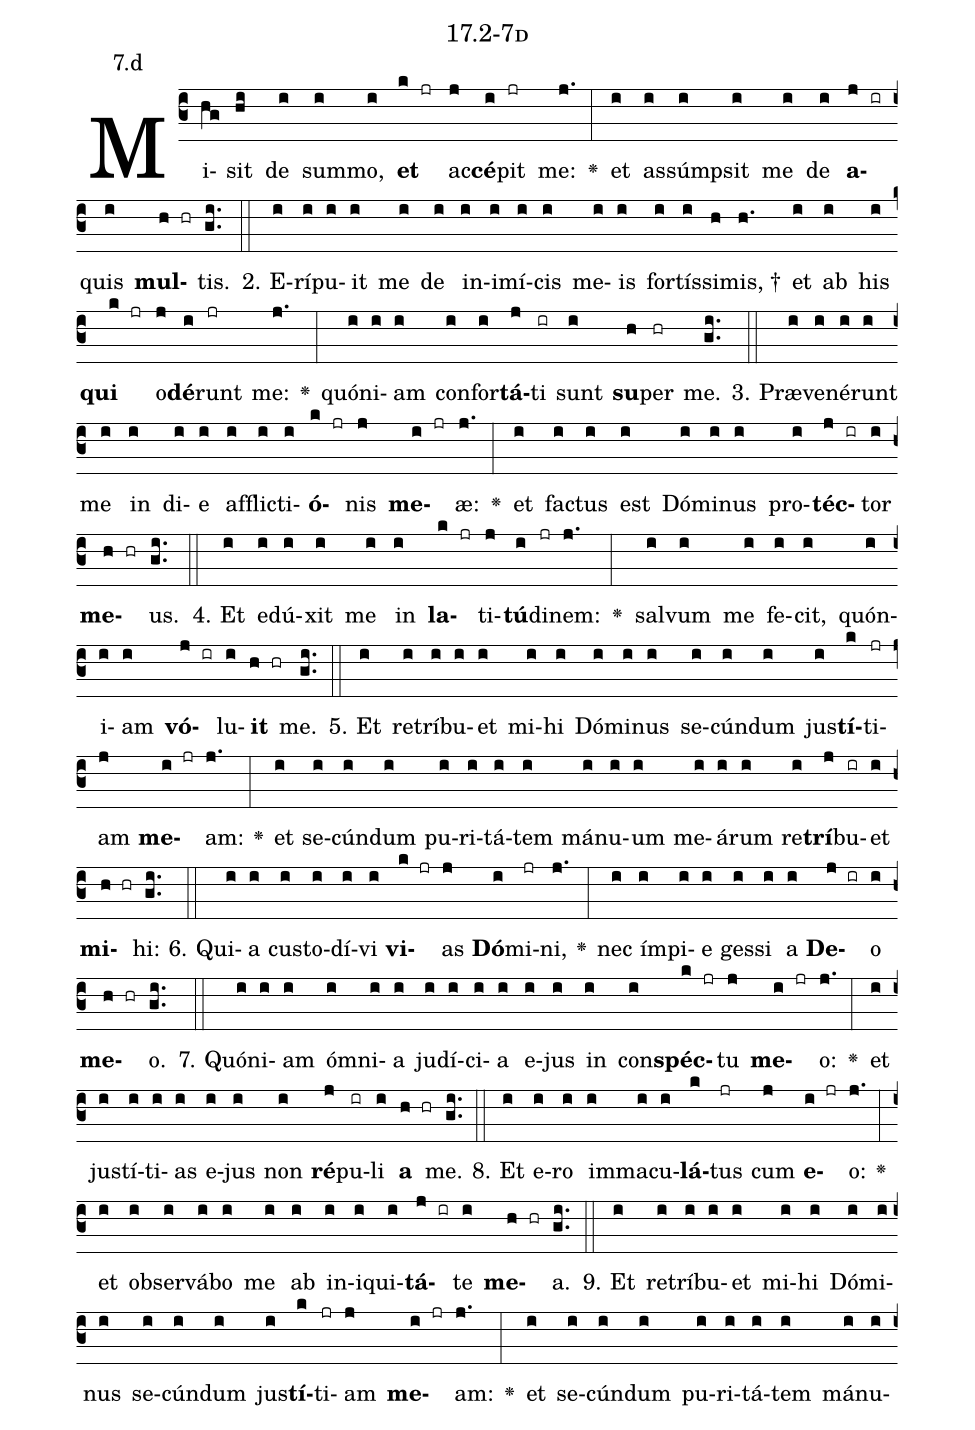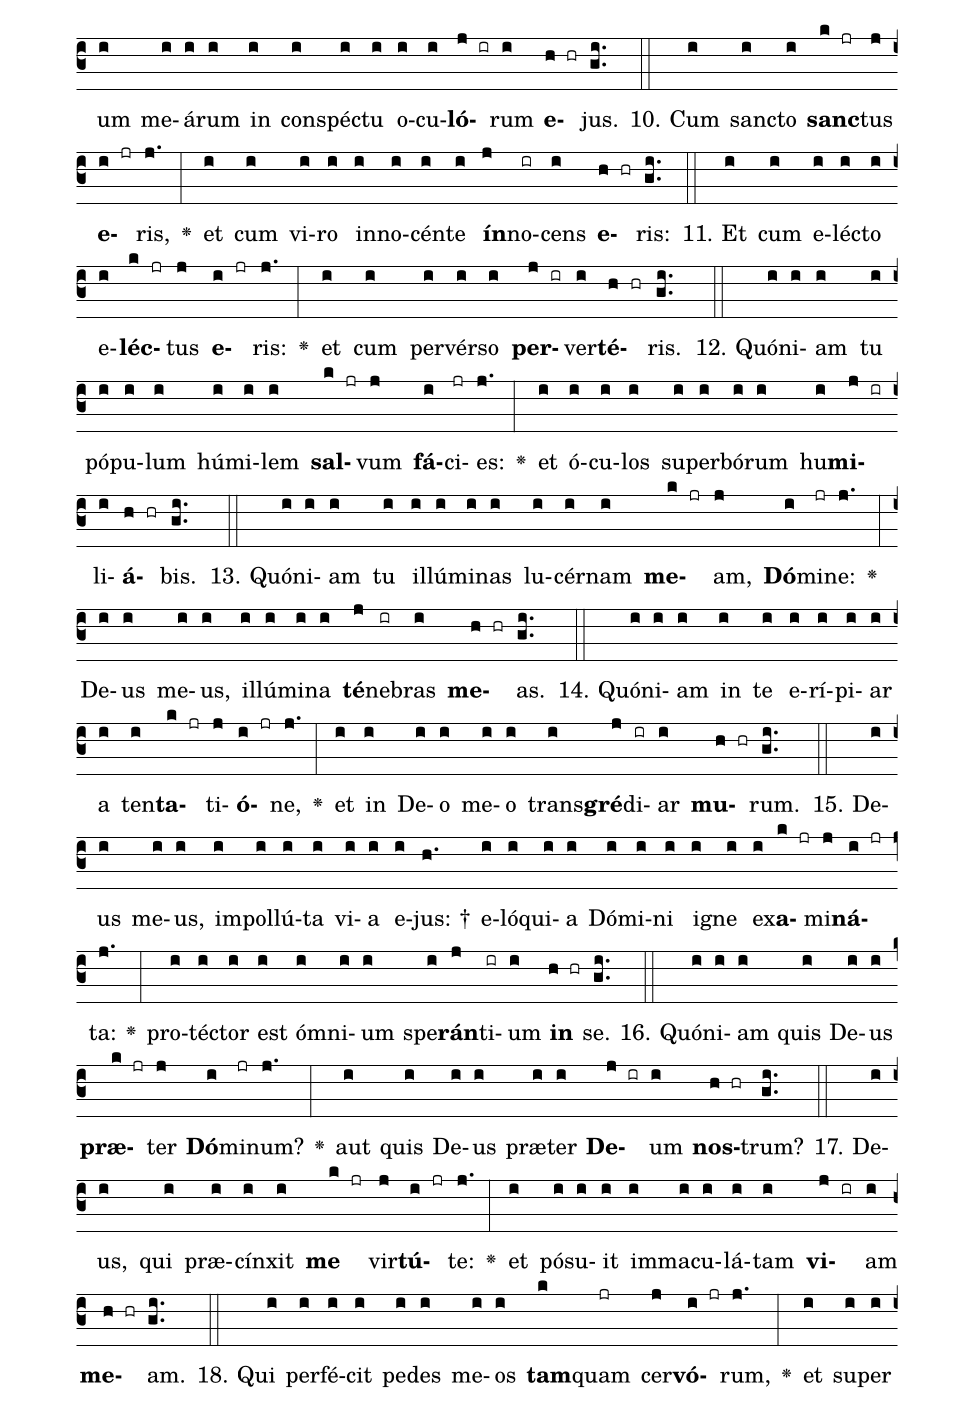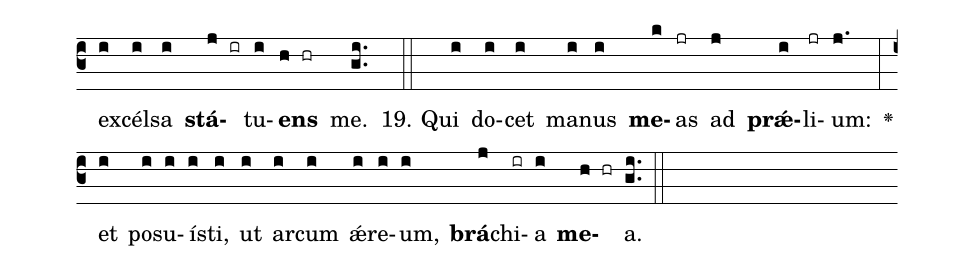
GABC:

name: 17.2-7d;
annotation: 7.d;
%%
(c3)Mi(hg)sit(hi) de(i) sum(i)mo,(i) <b>et</b>(k jr) ac(j)<b>cé</b>(i)pit(jr) me:(j.) <v>\greheightstar</v>(:) et(i) as(i)súmp(i)sit(i) me(i) de(i) <b>a</b>(j ir)quis(i) <b>mul</b>(h hr)tis.(gi..) (::)
2. E(i)rí(i)pu(i)it(i) me(i) de(i) in(i)i(i)mí(i)cis(i) me(i)is(i) for(i)tís(i)si(h)mis, †(h.) et(i) ab(i) his(i) <b>qui</b>(k jr) o(j)<b>dé</b>(i)runt(jr) me:(j.) <v>\greheightstar</v>(:) quón(i)i(i)am(i) con(i)for(i)<b>tá</b>(j)ti(ir) sunt(i) <b>su</b>(h)per(hr) me.(gi..) (::)
3. Præ(i)ve(i)né(i)runt(i) me(i) in(i) di(i)e(i) af(i)flic(i)ti(i)<b>ó</b>(k jr)nis(j) <b>me</b>(i jr)æ:(j.) <v>\greheightstar</v>(:) et(i) fac(i)tus(i) est(i) Dó(i)mi(i)nus(i) pro(i)<b>téc</b>(j ir)tor(i) <b>me</b>(h hr)us.(gi..) (::)
4. Et(i) e(i)dú(i)xit(i) me(i) in(i) <b>la</b>(k jr)ti(j)<b>tú</b>(i)di(jr)nem:(j.) <v>\greheightstar</v>(:) sal(i)vum(i) me(i) fe(i)cit,(i) quón(i)i(i)am(i) <b>vó</b>(j ir)lu(i)<b>it</b>(h hr) me.(gi..) (::)
5. Et(i) re(i)trí(i)bu(i)et(i) mi(i)hi(i) Dó(i)mi(i)nus(i) se(i)cún(i)dum(i) jus(i)<b>tí</b>(k)ti(jr)am(j) <b>me</b>(i jr)am:(j.) <v>\greheightstar</v>(:) et(i) se(i)cún(i)dum(i) pu(i)ri(i)tá(i)tem(i) má(i)nu(i)um(i) me(i)á(i)rum(i) re(i)<b>trí</b>(j)bu(ir)et(i) <b>mi</b>(h hr)hi:(gi..) (::)
6. Qui(i)a(i) cus(i)to(i)dí(i)vi(i) <b>vi</b>(k jr)as(j) <b>Dó</b>(i)mi(jr)ni,(j.) <v>\greheightstar</v>(:) nec(i) ím(i)pi(i)e(i) ges(i)si(i) a(i) <b>De</b>(j ir)o(i) <b>me</b>(h hr)o.(gi..) (::)
7. Quón(i)i(i)am(i) óm(i)ni(i)a(i) ju(i)dí(i)ci(i)a(i) e(i)jus(i) in(i) con(i)<b>spéc</b>(k jr)tu(j) <b>me</b>(i jr)o:(j.) <v>\greheightstar</v>(:) et(i) jus(i)tí(i)ti(i)as(i) e(i)jus(i) non(i) <b>ré</b>(j)pu(ir)li(i) <b>a</b>(h hr) me.(gi..) (::)
8. Et(i) e(i)ro(i) im(i)ma(i)cu(i)<b>lá</b>(k)tus(jr) cum(j) <b>e</b>(i jr)o:(j.) <v>\greheightstar</v>(:) et(i) ob(i)ser(i)vá(i)bo(i) me(i) ab(i) in(i)i(i)qui(i)<b>tá</b>(j ir)te(i) <b>me</b>(h hr)a.(gi..) (::)
9. Et(i) re(i)trí(i)bu(i)et(i) mi(i)hi(i) Dó(i)mi(i)nus(i) se(i)cún(i)dum(i) jus(i)<b>tí</b>(k)ti(jr)am(j) <b>me</b>(i jr)am:(j.) <v>\greheightstar</v>(:) et(i) se(i)cún(i)dum(i) pu(i)ri(i)tá(i)tem(i) má(i)nu(i)um(i) me(i)á(i)rum(i) in(i) con(i)spéc(i)tu(i) o(i)cu(i)<b>ló</b>(j ir)rum(i) <b>e</b>(h hr)jus.(gi..) (::)
10. Cum(i) sanc(i)to(i) <b>sanc</b>(k jr)tus(j) <b>e</b>(i jr)ris,(j.) <v>\greheightstar</v>(:) et(i) cum(i) vi(i)ro(i) in(i)no(i)cén(i)te(i) <b>ín</b>(j)no(ir)cens(i) <b>e</b>(h hr)ris:(gi..) (::)
11. Et(i) cum(i) e(i)léc(i)to(i) e(i)<b>léc</b>(k jr)tus(j) <b>e</b>(i jr)ris:(j.) <v>\greheightstar</v>(:) et(i) cum(i) per(i)vér(i)so(i) <b>per</b>(j ir)ver(i)<b>té</b>(h hr)ris.(gi..) (::)
12. Quón(i)i(i)am(i) tu(i) pó(i)pu(i)lum(i) hú(i)mi(i)lem(i) <b>sal</b>(k jr)vum(j) <b>fá</b>(i)ci(jr)es:(j.) <v>\greheightstar</v>(:) et(i) ó(i)cu(i)los(i) su(i)per(i)bó(i)rum(i) hu(i)<b>mi</b>(j ir)li(i)<b>á</b>(h hr)bis.(gi..) (::)
13. Quón(i)i(i)am(i) tu(i) il(i)lú(i)mi(i)nas(i) lu(i)cér(i)nam(i) <b>me</b>(k jr)am,(j) <b>Dó</b>(i)mi(jr)ne:(j.) <v>\greheightstar</v>(:) De(i)us(i) me(i)us,(i) il(i)lú(i)mi(i)na(i) <b>té</b>(j)ne(ir)bras(i) <b>me</b>(h hr)as.(gi..) (::)
14. Quón(i)i(i)am(i) in(i) te(i) e(i)rí(i)pi(i)ar(i) a(i) ten(i)<b>ta</b>(k jr)ti(j)<b>ó</b>(i jr)ne,(j.) <v>\greheightstar</v>(:) et(i) in(i) De(i)o(i) me(i)o(i) trans(i)<b>gré</b>(j)di(ir)ar(i) <b>mu</b>(h hr)rum.(gi..) (::)
15. De(i)us(i) me(i)us,(i) im(i)pol(i)lú(i)ta(i) vi(i)a(i) e(i)jus: †(h.) e(i)ló(i)qui(i)a(i) Dó(i)mi(i)ni(i) i(i)gne(i) ex(i)<b>a</b>(k jr)mi(j)<b>ná</b>(i jr)ta:(j.) <v>\greheightstar</v>(:) pro(i)téc(i)tor(i) est(i) óm(i)ni(i)um(i) spe(i)<b>rán</b>(j)ti(ir)um(i) <b>in</b>(h hr) se.(gi..) (::)
16. Quón(i)i(i)am(i) quis(i) De(i)us(i) <b>præ</b>(k jr)ter(j) <b>Dó</b>(i)mi(jr)num?(j.) <v>\greheightstar</v>(:) aut(i) quis(i) De(i)us(i) præ(i)ter(i) <b>De</b>(j ir)um(i) <b>nos</b>(h hr)trum?(gi..) (::)
17. De(i)us,(i) qui(i) præ(i)cín(i)xit(i) <b>me</b>(k jr) vir(j)<b>tú</b>(i jr)te:(j.) <v>\greheightstar</v>(:) et(i) pó(i)su(i)it(i) im(i)ma(i)cu(i)lá(i)tam(i) <b>vi</b>(j ir)am(i) <b>me</b>(h hr)am.(gi..) (::)
18. Qui(i) per(i)fé(i)cit(i) pe(i)des(i) me(i)os(i) <b>tam</b>(k)quam(jr) cer(j)<b>vó</b>(i jr)rum,(j.) <v>\greheightstar</v>(:) et(i) su(i)per(i) ex(i)cél(i)sa(i) <b>stá</b>(j ir)tu(i)<b>ens</b>(h hr) me.(gi..) (::)
19. Qui(i) do(i)cet(i) ma(i)nus(i) <b>me</b>(k)as(jr) ad(j) <b>prǽ</b>(i)li(jr)um:(j.) <v>\greheightstar</v>(:) et(i) po(i)su(i)ís(i)ti,(i) ut(i) ar(i)cum(i) ǽ(i)re(i)um,(i) <b>brá</b>(j)chi(ir)a(i) <b>me</b>(h hr)a.(gi..) (::)
